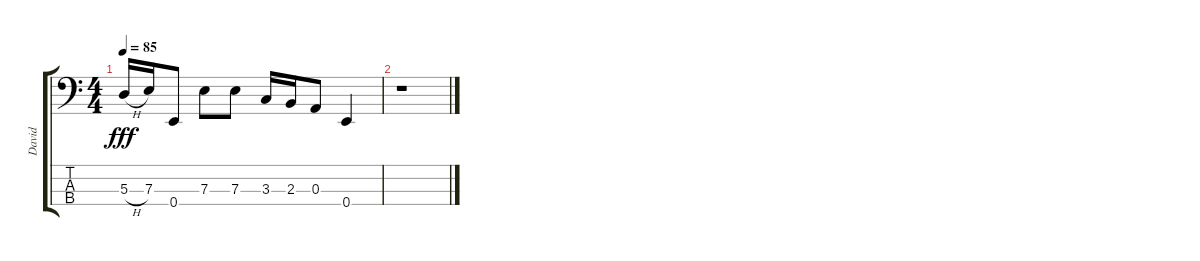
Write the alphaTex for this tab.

\track ("David" "David") {instrument electricbassfinger}
\staff {score tabs}
\tuning (G2 D2 A1 E1) {hide}
\ts (4 4)
\tempo 85
\clef f4
\ks c
5.3{h}.16{dy fff} 7.3.16 0.4.8 7.3.8 7.3.8 3.3.16 2.3.16 0.3.8 0.4.4 |
r.1
